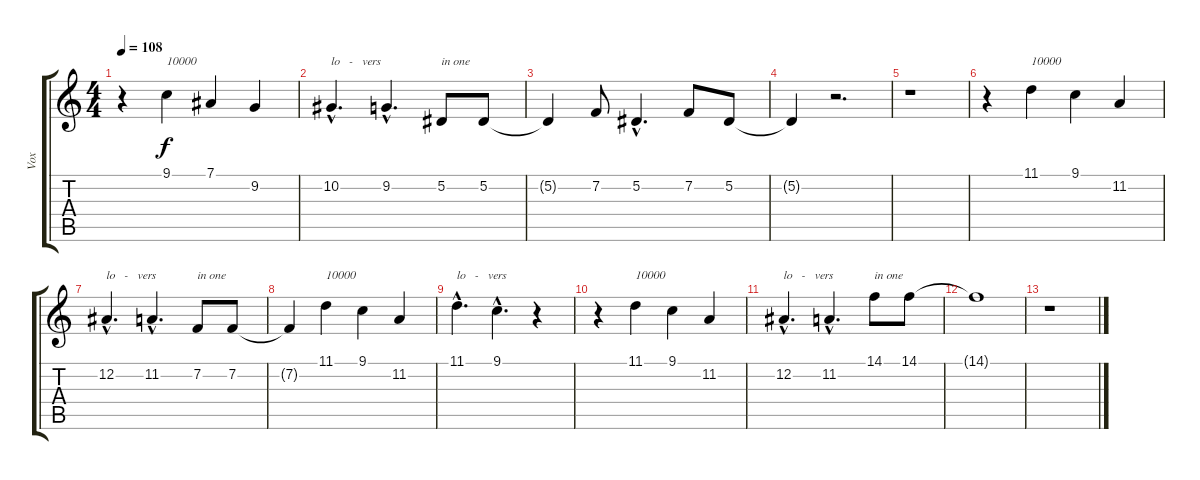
\track ("Vox" "Vox") {instrument violin}
\staff {score tabs}
\tuning (Eb4 Bb3 Gb3 Db3 Ab2 Eb2) {hide}
\ts (4 4)
\tempo 108
\clef g2
\ks c
r.4{dy f} 9.1.4{txt "10000"} 7.1.4 9.2.4 |
10.2{hac}.4{d txt "lo   -   vers"} 9.2{hac}.4{d} 5.2.8{txt "in one"} 5.2.8 |
5.2{t}.4 7.2.8 5.2{hac}.4{d} 7.2.8 5.2.8 |
5.2{t}.4 r.2{d} |
r.1 |
r.4 11.1.4{txt "10000"} 9.1.4 11.2.4 |
12.2{hac}.4{d txt "lo   -   vers"} 11.2{hac}.4{d} 7.2.8{txt "in one"} 7.2.8 |
7.2{t}.4 11.1.4{txt "10000"} 9.1.4 11.2.4 |
11.1{hac}.4{d txt "lo   -   vers"} 9.1{hac}.4{d} r.4 |
r.4 11.1.4{txt "10000"} 9.1.4 11.2.4 |
12.2{hac}.4{d txt "lo   -   vers"} 11.2{hac}.4{d} 14.1.8{txt "in one"} 14.1.8 |
14.1{t}.1 |
r.1
